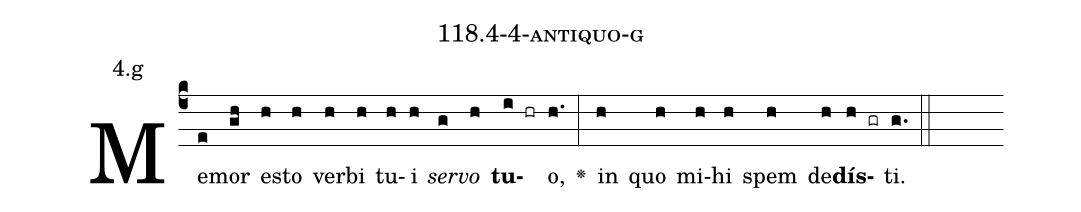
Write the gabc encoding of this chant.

name: 118.4-4-antiquo-g;
annotation: 4.g;
%%
(c4)Me(e)mor(gh) es(h)to(h) ver(h)bi(h) tu(h)i(h) <i>ser</i>(g)<i>vo</i>(h) <b>tu</b>(i hr)o,(h.) <v>\greheightstar</v>(:) in(h) quo(h) mi(h)hi(h) spem(h) de(h)<b>dís</b>(h gr)ti.(g.) (::)


%E(h) u(h) o(h) u(h) a(h) e.(g.) (::)
